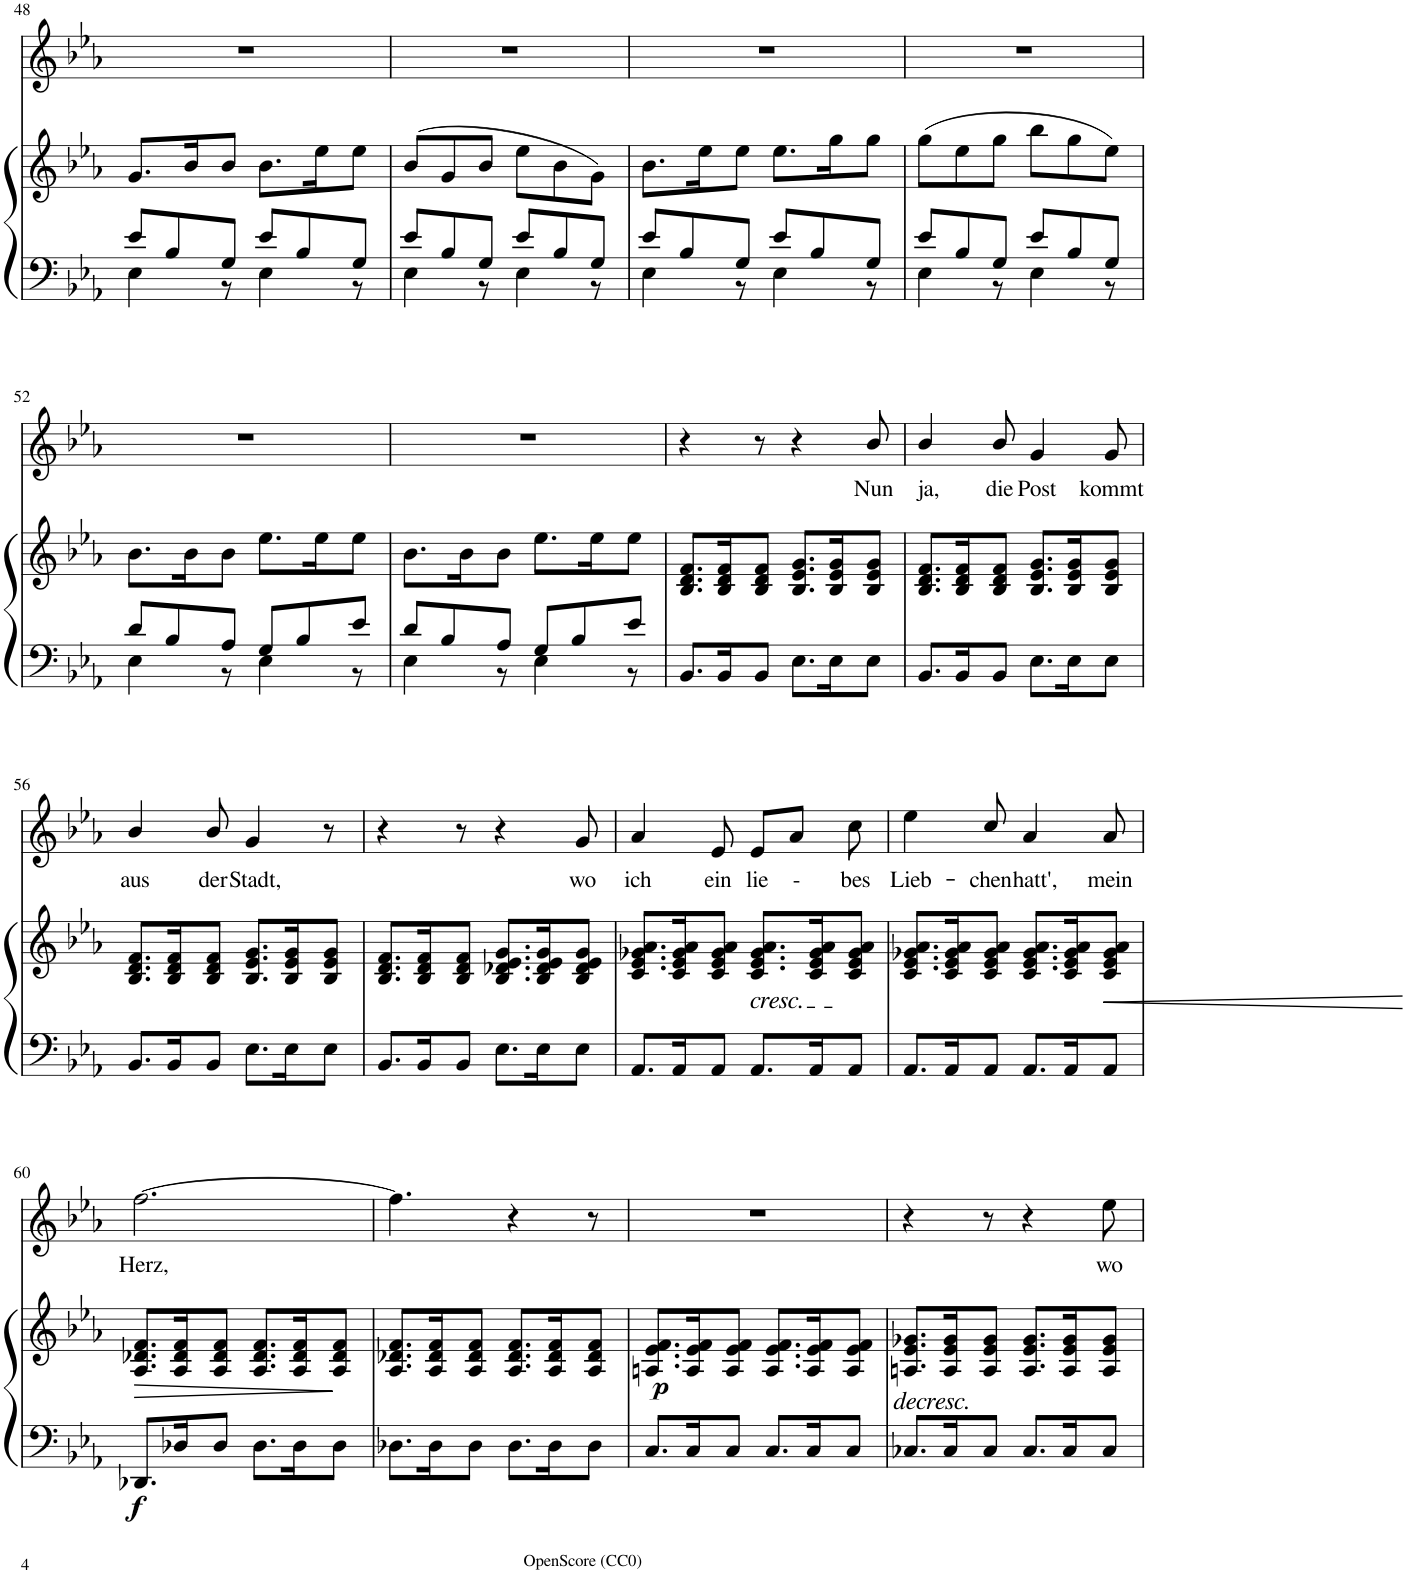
**kern	**kern	**dynam	**kern	**text
*part2	*part2	*part2	*part1	*part1
*staff3	*staff2	*staff2/3	*staff1	*staff1
*I"Pianoforte	*	*	*I"Singstimme Voice	*
*I'Pno	*	*	*	*
!!LO:PB:g=z
*clefF4	*clefG2	*	*clefG2	*
*k[b-e-a-]	*k[b-e-a-]	*	*k[b-e-a-]	*
*M6/8	*M6/8	*	*M6/8	*
=48	=48	=48	=48	=48
*^	*	*	*	*
8e-/L	4E-\	8.g/L	.	2.r	.
8B-/	.	.	.	.	.
.	.	16b-/K	.	.	.
8G/J	8r	8b-/J	.	.	.
8e-/L	4E-\	8.b-\L	.	.	.
8B-/	.	.	.	.	.
.	.	16ee-\K	.	.	.
8G/J	8r	8ee-\J	.	.	.
=49	=49	=49	=49	=49	=49
8e-/L	4E-\	(8b-/L	.	2.r	.
8B-/	.	8g/	.	.	.
8G/J	8r	8b-/J	.	.	.
8e-/L	4E-\	8ee-\L	.	.	.
8B-/	.	8b-\	.	.	.
8G/J	8r	8g\J)	.	.	.
=50	=50	=50	=50	=50	=50
8e-/L	4E-\	8.b-\L	.	2.r	.
8B-/	.	.	.	.	.
.	.	16ee-\K	.	.	.
8G/J	8r	8ee-\J	.	.	.
8e-/L	4E-\	8.ee-\L	.	.	.
8B-/	.	.	.	.	.
.	.	16gg\K	.	.	.
8G/J	8r	8gg\J	.	.	.
=51	=51	=51	=51	=51	=51
8e-/L	4E-\	(8gg\L	.	2.r	.
8B-/	.	8ee-\	.	.	.
8G/J	8r	8gg\J	.	.	.
8e-/L	4E-\	8bb-\L	.	.	.
8B-/	.	8gg\	.	.	.
8G/J	8r	8ee-\J)	.	.	.
!!LO:LB:g=z
=52	=52	=52	=52	=52	=52
8d/L	4E-\	8.b-\L	.	2.r	.
8B-/	.	.	.	.	.
.	.	16b-\K	.	.	.
8A-/J	8r	8b-\J	.	.	.
8G/L	4E-\	8.ee-\L	.	.	.
8B-/	.	.	.	.	.
.	.	16ee-\K	.	.	.
8e-/J	8r	8ee-\J	.	.	.
=53	=53	=53	=53	=53	=53
8d/L	4E-\	8.b-\L	.	2.r	.
8B-/	.	.	.	.	.
.	.	16b-\K	.	.	.
8A-/J	8r	8b-\J	.	.	.
8G/L	4E-\	8.ee-\L	.	.	.
8B-/	.	.	.	.	.
.	.	16ee-\K	.	.	.
8e-/J	8r	8ee-\J	.	.	.
*v	*v	*	*	*	*
=54	=54	=54	=54	=54
8.BB-/L	8.B-/ 8.d/ 8.f/L	.	4r	.
16BB-/K	16B-/ 16d/ 16f/K	.	.	.
8BB-/J	8B-/ 8d/ 8f/J	.	8r	.
8.E-\L	8.B-/ 8.e-/ 8.g/L	.	4r	.
16E-\K	16B-/ 16e-/ 16g/K	.	.	.
!	!	!	!	!LO:LY:b
8E-\J	8B-/ 8e-/ 8g/J	.	8b-/	Nun
=55	=55	=55	=55	=55
!	!	!	!	!LO:LY:b
8.BB-/L	8.B-/ 8.d/ 8.f/L	.	4b-/	ja,
16BB-/K	16B-/ 16d/ 16f/K	.	.	.
!	!	!	!	!LO:LY:b
8BB-/J	8B-/ 8d/ 8f/J	.	8b-/	die
!	!	!	!	!LO:LY:b
8.E-\L	8.B-/ 8.e-/ 8.g/L	.	4g/	Post
16E-\K	16B-/ 16e-/ 16g/K	.	.	.
!	!	!	!	!LO:LY:b
8E-\J	8B-/ 8e-/ 8g/J	.	8g/	kommt
!!LO:LB:g=z
=56	=56	=56	=56	=56
!	!	!	!	!LO:LY:b
8.BB-/L	8.B-/ 8.d/ 8.f/L	.	4b-/	aus
16BB-/K	16B-/ 16d/ 16f/K	.	.	.
!	!	!	!	!LO:LY:b
8BB-/J	8B-/ 8d/ 8f/J	.	8b-/	der
!	!	!	!	!LO:LY:b
8.E-\L	8.B-/ 8.e-/ 8.g/L	.	4g/	Stadt,
16E-\K	16B-/ 16e-/ 16g/K	.	.	.
8E-\J	8B-/ 8e-/ 8g/J	.	8r	.
=57	=57	=57	=57	=57
8.BB-/L	8.B-/ 8.d/ 8.f/L	.	4r	.
16BB-/K	16B-/ 16d/ 16f/K	.	.	.
8BB-/J	8B-/ 8d/ 8f/J	.	8r	.
8.E-\L	8.B-/ 8.d-X/ 8.e-/ 8.g/L	.	4r	.
16E-\K	16B-/ 16d-/ 16e-/ 16g/K	.	.	.
!	!	!	!	!LO:LY:b
8E-\J	8B-/ 8d-/ 8e-/ 8g/J	.	8g/	wo
=58	=58	=58	=58	=58
!	!	!	!	!LO:LY:b
8.AA-/L	8.c/ 8.e-/ 8.g-X/ 8.a-/L	.	4a-/	ich
16AA-/K	16c/ 16e-/ 16g-/ 16a-/K	.	.	.
!	!	!	!	!LO:LY:b
8AA-/J	8c/ 8e-/ 8g-/ 8a-/J	.	8e-/	ein
!	!LO:TX:b:i:t=cresc.	!	!	!
!	!	!	!	!LO:LY:b
8.AA-/L	8.c/ 8.e-/ 8.g-/ 8.a-/L	.	8e-/L	lie
!	!	!	!	!LO:LY:b
.	.	.	8a-/J	-
16AA-/K	16c/ 16e-/ 16g-/ 16a-/K	.	.	.
!	!	!	!	!LO:LY:b
8AA-/J	8c/ 8e-/ 8g-/ 8a-/J	.	8cc\	bes
=59	=59	=59	=59	=59
!	!	!	!	!LO:LY:b
8.AA-/L	8.c/ 8.e-/ 8.g-X/ 8.a-/L	.	4ee-\	Lieb-
16AA-/K	16c/ 16e-/ 16g-/ 16a-/K	.	.	.
!	!	!	!	!LO:LY:b
8AA-/J	8c/ 8e-/ 8g-/ 8a-/J	.	8cc/	-chen
!	!	!	!	!LO:LY:b
8.AA-/L	8.c/ 8.e-/ 8.g-/ 8.a-/L	.	4a-/	hatt',
16AA-/K	16c/ 16e-/ 16g-/ 16a-/K	.	.	.
!	!	!LO:HP:b	!	!LO:LY:b
8AA-/J	8c/ 8e-/ 8g-/ 8a-/J	<	8a-/	mein
.	.	[	.	.
!!LO:LB:g=z
=60	=60	=60	=60	=60
!	!	!LO:HP:b	!	!LO:LY:b
!	!	!LO:DY:n=1:b=2	!	!
8.DD-X/L	8.A-/ 8.d-X/ 8.f/L	> f	[2.ff\	Herz,
16D-X/K	16A-/ 16d-/ 16f/K	]	.	.
8D-/J	8A-/ 8d-/ 8f/J	.	.	.
8.D-\L	8.A-/ 8.d-/ 8.f/L	.	.	.
16D-\K	16A-/ 16d-/ 16f/K	.	.	.
8D-\J	8A-/ 8d-/ 8f/J	.	.	.
=61	=61	=61	=61	=61
8.D-X\L	8.A-/ 8.d-X/ 8.f/L	.	4.ff\]	.
16D-\K	16A-/ 16d-/ 16f/K	.	.	.
8D-\J	8A-/ 8d-/ 8f/J	.	.	.
8.D-\L	8.A-/ 8.d-/ 8.f/L	.	4r	.
16D-\K	16A-/ 16d-/ 16f/K	.	.	.
8D-\J	8A-/ 8d-/ 8f/J	.	8r	.
=62	=62	=62	=62	=62
!	!	!LO:DY:b	!	!
8.C/L	8.An/ 8.e-/ 8.f/L	p	2.r	.
16C/K	16A/ 16e-/ 16f/K	.	.	.
8C/J	8A/ 8e-/ 8f/J	.	.	.
8.C/L	8.A/ 8.e-/ 8.f/L	.	.	.
16C/K	16A/ 16e-/ 16f/K	.	.	.
8C/J	8A/ 8e-/ 8f/J	.	.	.
=63	=63	=63	=63	=63
!	!LO:TX:b:i:t=decresc.	!	!	!
8.C-X/L	8.An/ 8.e-/ 8.g-X/L	.	4r	.
16C-/K	16A/ 16e-/ 16g-/K	.	.	.
8C-/J	8A/ 8e-/ 8g-/J	.	8r	.
8.C-/L	8.A/ 8.e-/ 8.g-/L	.	4r	.
16C-/K	16A/ 16e-/ 16g-/K	.	.	.
!	!	!	!	!LO:LY:b
8C-/J	8A/ 8e-/ 8g-/J	.	8ee-\	wo
=	=	=	=	=
*-	*-	*-	*-	*-
